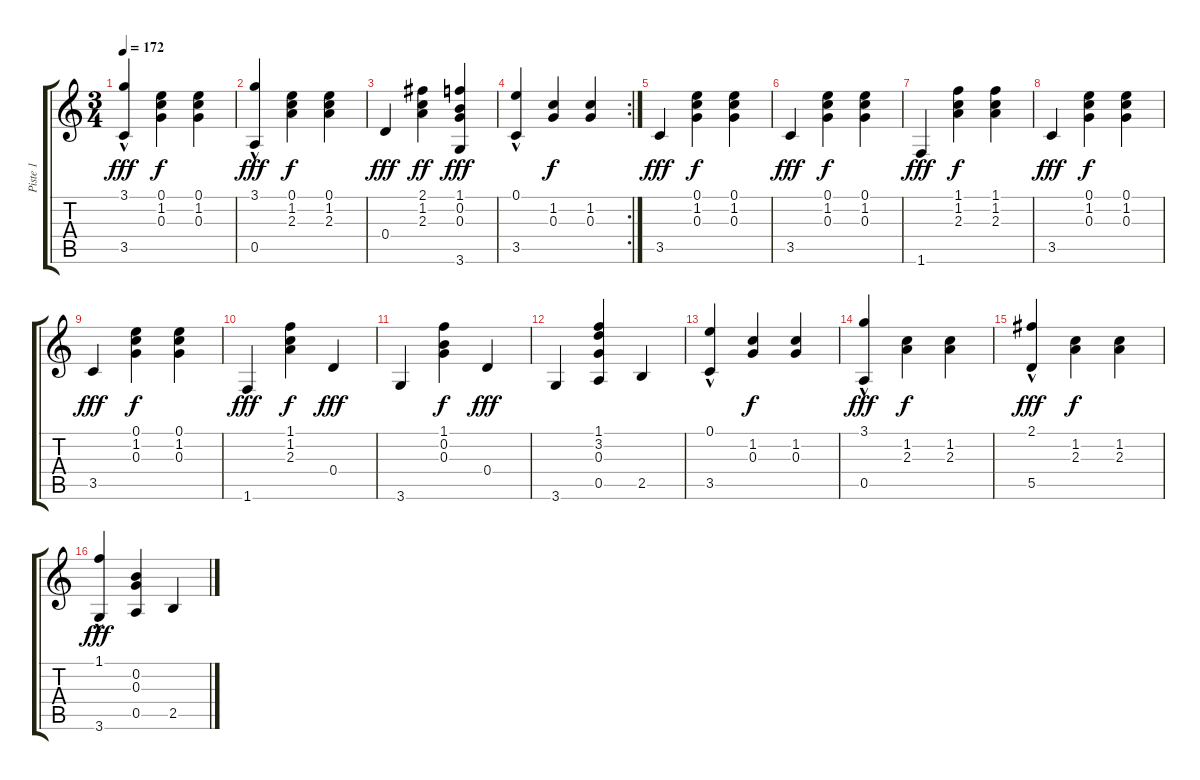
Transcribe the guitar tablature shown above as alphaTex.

\track ("Piste 1" "Piste 1") {instrument acousticguitarnylon}
\staff {score tabs}
\tuning (E4 B3 G3 D3 A2 E2) {hide}
\ts (3 4)
\tempo 172
\clef g2
\ks c
(3.1{hac} 3.5).4{dy fff} (0.1 1.2 0.3).4{dy f} (0.1 1.2 0.3).4 |
(3.1{hac} 0.5).4{dy fff} (0.1 1.2 2.3).4{dy f} (0.1 1.2 2.3).4 |
0.4.4{dy fff} (2.1 1.2 2.3).4{dy ff} (1.1 0.2 0.3 3.6).4{dy fff} |
\rc 2
(0.1{hac} 3.5).4 (1.2 0.3).4{dy f} (1.2 0.3).4 |
3.5.4{dy fff} (0.1 1.2 0.3).4{dy f} (0.1 1.2 0.3).4 |
3.5.4{dy fff} (0.1 1.2 0.3).4{dy f} (0.1 1.2 0.3).4 |
1.6.4{dy fff} (1.1 1.2 2.3).4{dy f} (1.1 1.2 2.3).4 |
3.5.4{dy fff} (0.1 1.2 0.3).4{dy f} (0.1 1.2 0.3).4 |
3.5.4{dy fff} (0.1 1.2 0.3).4{dy f} (0.1 1.2 0.3).4 |
1.6.4{dy fff} (1.1 1.2 2.3).4{dy f} 0.4.4{dy fff} |
3.6.4 (1.1 0.2 0.3).4{dy f} 0.4.4{dy fff} |
3.6.4 (1.1 3.2 0.3 0.5).4 2.5.4 |
(0.1{hac} 3.5).4 (1.2 0.3).4{dy f} (1.2 0.3).4 |
(3.1{hac} 0.5).4{dy fff} (1.2 2.3).4{dy f} (1.2 2.3).4 |
(2.1{hac} 5.5).4{dy fff} (1.2 2.3).4{dy f} (1.2 2.3).4 |
(1.1{hac} 3.6).4{dy fff} (0.2 0.3 0.5).4 2.5.4
